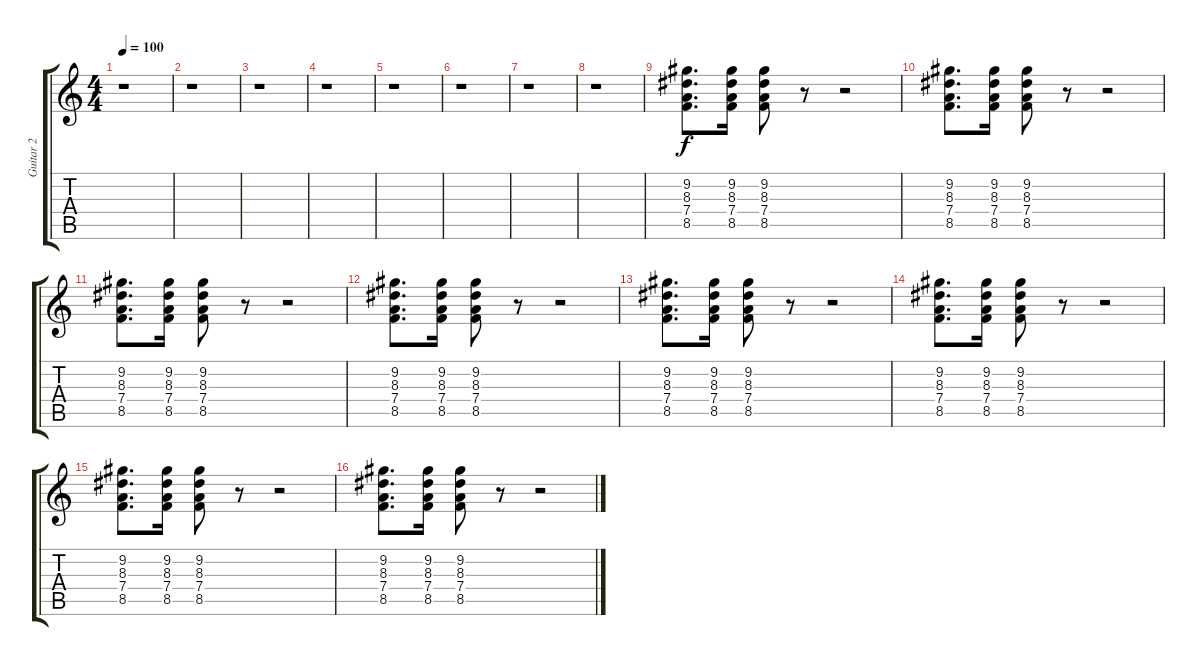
\track ("Guitar 2" "Guitar 2") {instrument electricguitarclean}
\staff {score tabs}
\tuning (E4 B3 G3 D3 A2 E2) {hide}
\ts (4 4)
\tempo 100
\clef g2
\ks c
r.1{dy f} |
r.1 |
r.1 |
r.1 |
r.1 |
r.1 |
r.1 |
r.1 |
(9.2 8.3 7.4 8.5).8{d} (9.2 8.3 7.4 8.5).16 (9.2 8.3 7.4 8.5).8 r.8 r.2 |
(9.2 8.3 7.4 8.5).8{d} (9.2 8.3 7.4 8.5).16 (9.2 8.3 7.4 8.5).8 r.8 r.2 |
(9.2 8.3 7.4 8.5).8{d} (9.2 8.3 7.4 8.5).16 (9.2 8.3 7.4 8.5).8 r.8 r.2 |
(9.2 8.3 7.4 8.5).8{d} (9.2 8.3 7.4 8.5).16 (9.2 8.3 7.4 8.5).8 r.8 r.2 |
(9.2 8.3 7.4 8.5).8{d} (9.2 8.3 7.4 8.5).16 (9.2 8.3 7.4 8.5).8 r.8 r.2 |
(9.2 8.3 7.4 8.5).8{d} (9.2 8.3 7.4 8.5).16 (9.2 8.3 7.4 8.5).8 r.8 r.2 |
(9.2 8.3 7.4 8.5).8{d} (9.2 8.3 7.4 8.5).16 (9.2 8.3 7.4 8.5).8 r.8 r.2 |
(9.2 8.3 7.4 8.5).8{d} (9.2 8.3 7.4 8.5).16 (9.2 8.3 7.4 8.5).8 r.8 r.2
